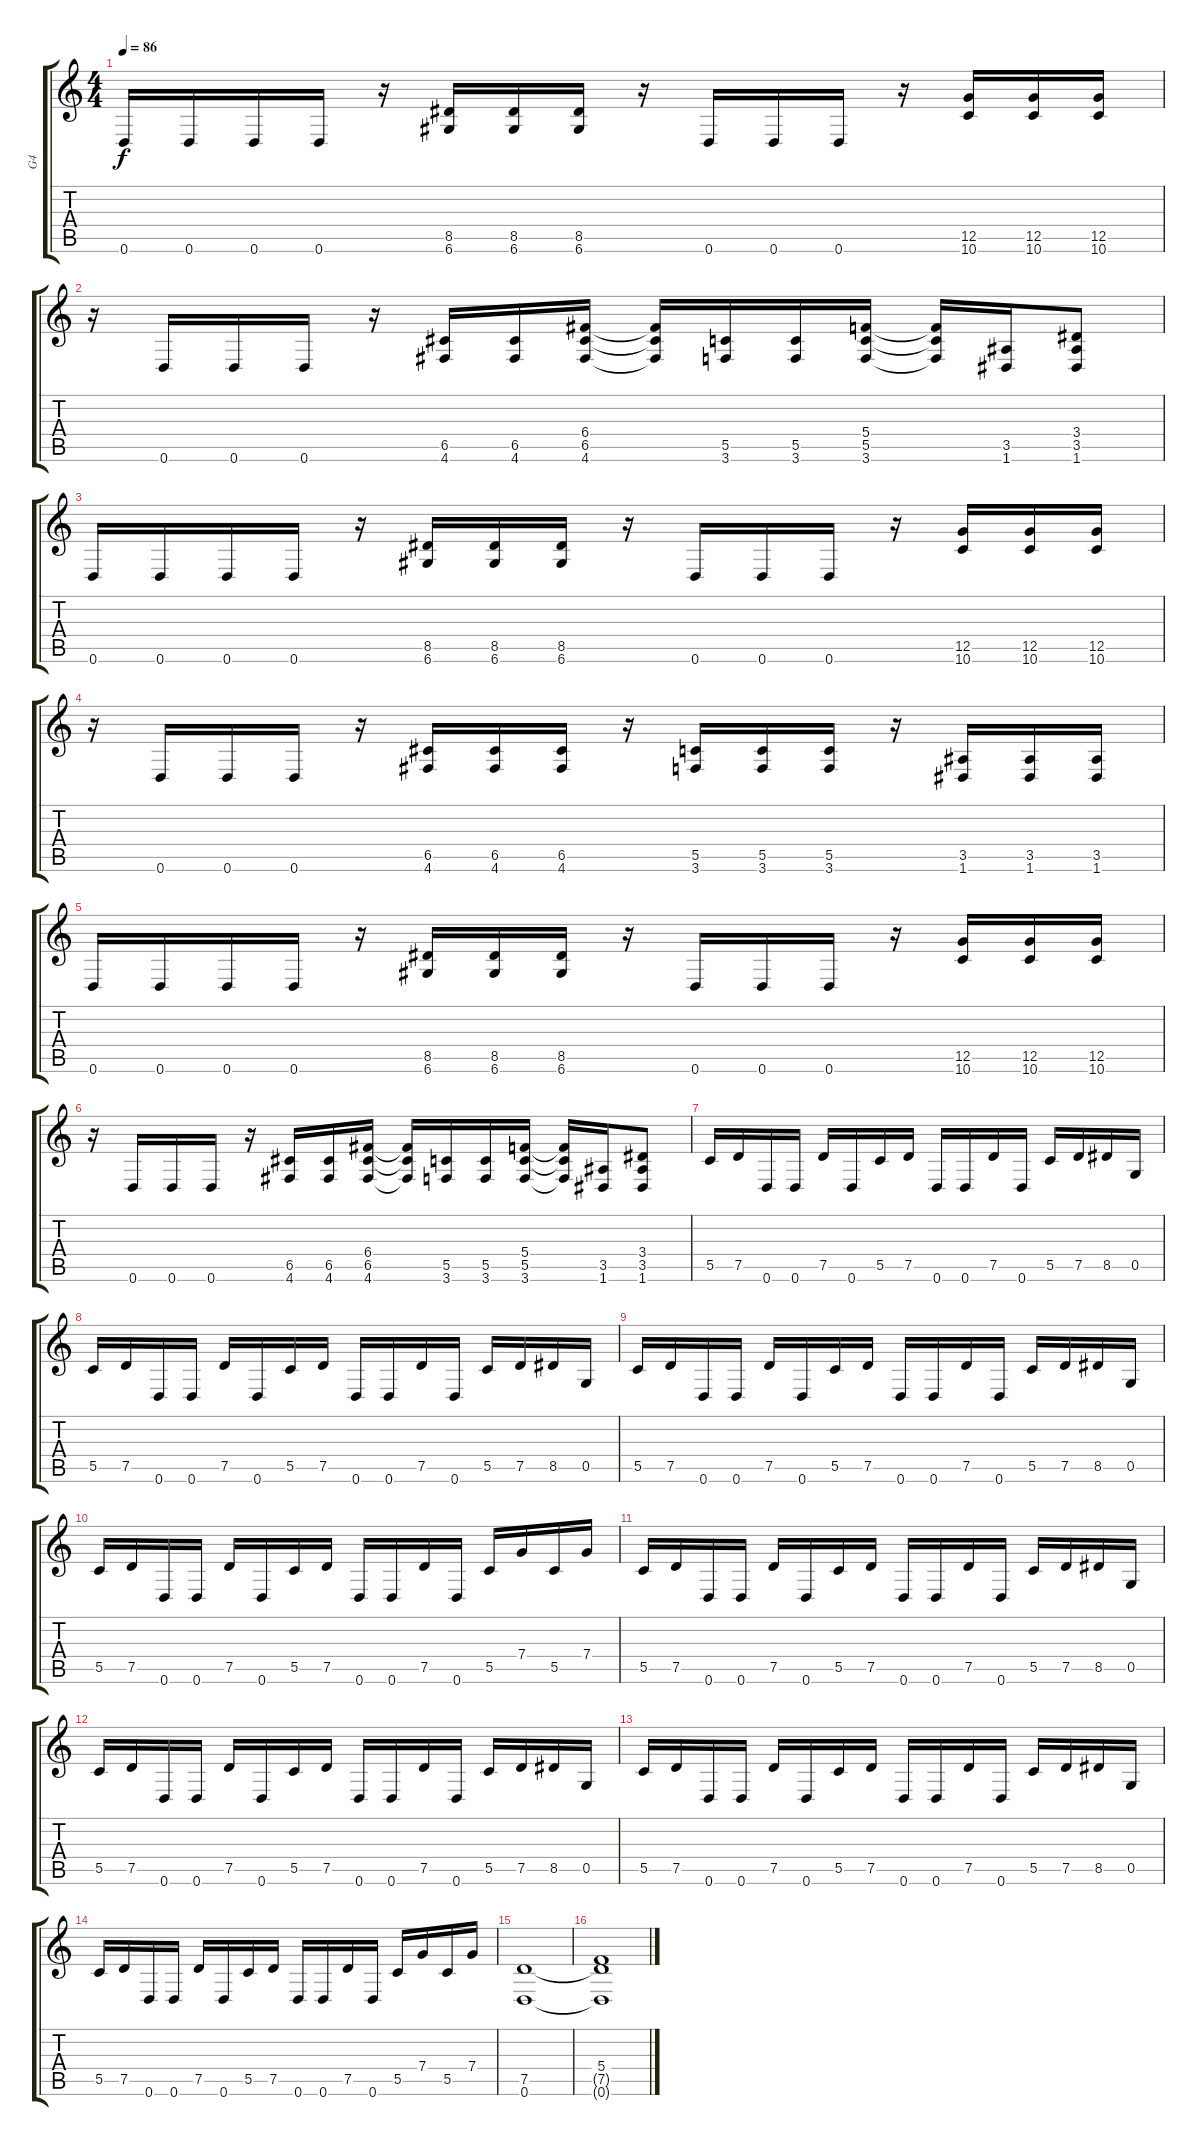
\track ("G4" "G4") {instrument distortionguitar}
\staff {score tabs}
\tuning (D4 A3 F3 C3 G2 D2) {hide}
\ts (4 4)
\tempo 86
\clef g2
\ks c
0.6.16{dy f} 0.6.16 0.6.16 0.6.16 r.16 (8.5 6.6).16 (8.5 6.6).16 (8.5 6.6).16 r.16 0.6.16 0.6.16 0.6.16 r.16 (12.5 10.6).16 (12.5 10.6).16 (12.5 10.6).16 |
r.16 0.6.16 0.6.16 0.6.16 r.16 (6.5 4.6).16 (6.5 4.6).16 (6.4 6.5 4.6).16 (6.4{t} 6.5{t} 4.6{t}).16 (5.5 3.6).16 (5.5 3.6).16 (5.4 5.5 3.6).16 (5.4{t} 5.5{t} 3.6{t}).16 (3.5 1.6).16 (3.4 3.5 1.6).8 |
0.6.16 0.6.16 0.6.16 0.6.16 r.16 (8.5 6.6).16 (8.5 6.6).16 (8.5 6.6).16 r.16 0.6.16 0.6.16 0.6.16 r.16 (12.5 10.6).16 (12.5 10.6).16 (12.5 10.6).16 |
r.16 0.6.16 0.6.16 0.6.16 r.16 (6.5 4.6).16 (6.5 4.6).16 (6.5 4.6).16 r.16 (5.5 3.6).16 (5.5 3.6).16 (5.5 3.6).16 r.16 (3.5 1.6).16 (3.5 1.6).16 (3.5 1.6).16 |
0.6.16 0.6.16 0.6.16 0.6.16 r.16 (8.5 6.6).16 (8.5 6.6).16 (8.5 6.6).16 r.16 0.6.16 0.6.16 0.6.16 r.16 (12.5 10.6).16 (12.5 10.6).16 (12.5 10.6).16 |
r.16 0.6.16 0.6.16 0.6.16 r.16 (6.5 4.6).16 (6.5 4.6).16 (6.4 6.5 4.6).16 (6.4{t} 6.5{t} 4.6{t}).16 (5.5 3.6).16 (5.5 3.6).16 (5.4 5.5 3.6).16 (5.4{t} 5.5{t} 3.6{t}).16 (3.5 1.6).16 (3.4 3.5 1.6).8 |
5.5.16 7.5.16 0.6.16 0.6.16 7.5.16 0.6.16 5.5.16 7.5.16 0.6.16 0.6.16 7.5.16 0.6.16 5.5.16 7.5.16 8.5.16 0.5.16 |
5.5.16 7.5.16 0.6.16 0.6.16 7.5.16 0.6.16 5.5.16 7.5.16 0.6.16 0.6.16 7.5.16 0.6.16 5.5.16 7.5.16 8.5.16 0.5.16 |
5.5.16 7.5.16 0.6.16 0.6.16 7.5.16 0.6.16 5.5.16 7.5.16 0.6.16 0.6.16 7.5.16 0.6.16 5.5.16 7.5.16 8.5.16 0.5.16 |
5.5.16 7.5.16 0.6.16 0.6.16 7.5.16 0.6.16 5.5.16 7.5.16 0.6.16 0.6.16 7.5.16 0.6.16 5.5.16 7.4.16 5.5.16 7.4.16 |
5.5.16 7.5.16 0.6.16 0.6.16 7.5.16 0.6.16 5.5.16 7.5.16 0.6.16 0.6.16 7.5.16 0.6.16 5.5.16 7.5.16 8.5.16 0.5.16 |
5.5.16 7.5.16 0.6.16 0.6.16 7.5.16 0.6.16 5.5.16 7.5.16 0.6.16 0.6.16 7.5.16 0.6.16 5.5.16 7.5.16 8.5.16 0.5.16 |
5.5.16 7.5.16 0.6.16 0.6.16 7.5.16 0.6.16 5.5.16 7.5.16 0.6.16 0.6.16 7.5.16 0.6.16 5.5.16 7.5.16 8.5.16 0.5.16 |
5.5.16 7.5.16 0.6.16 0.6.16 7.5.16 0.6.16 5.5.16 7.5.16 0.6.16 0.6.16 7.5.16 0.6.16 5.5.16 7.4.16 5.5.16 7.4.16 |
(7.5 0.6).1 |
(5.4 7.5{t} 0.6{t}).1
